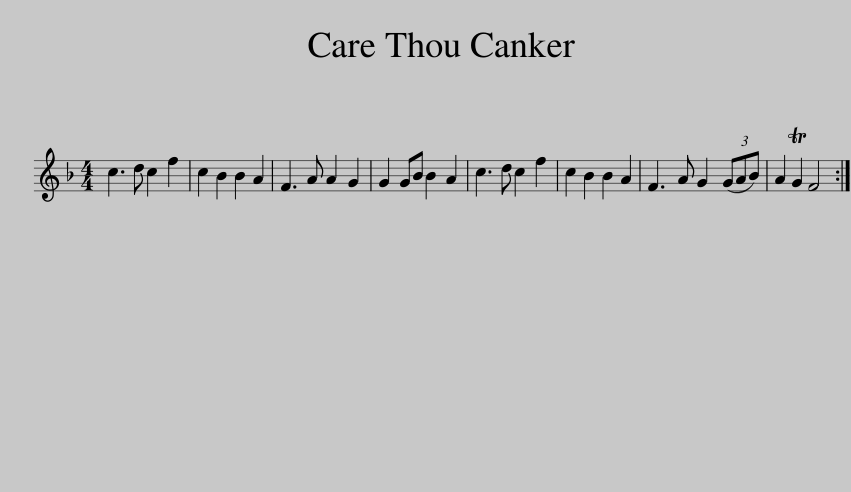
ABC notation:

X:1
L:1/8
M:4/4
I:linebreak $
K:F
V:1 treble
V:1
 c3 d c2 f2 | c2 B2 B2 A2 | F3 A A2 G2 | G2 GB B2 A2 | c3 d c2 f2 | %5
 c2 B2 B2 A2 | F3 A G2 (3(GAB) | A2 TG2 F4 :| %8
